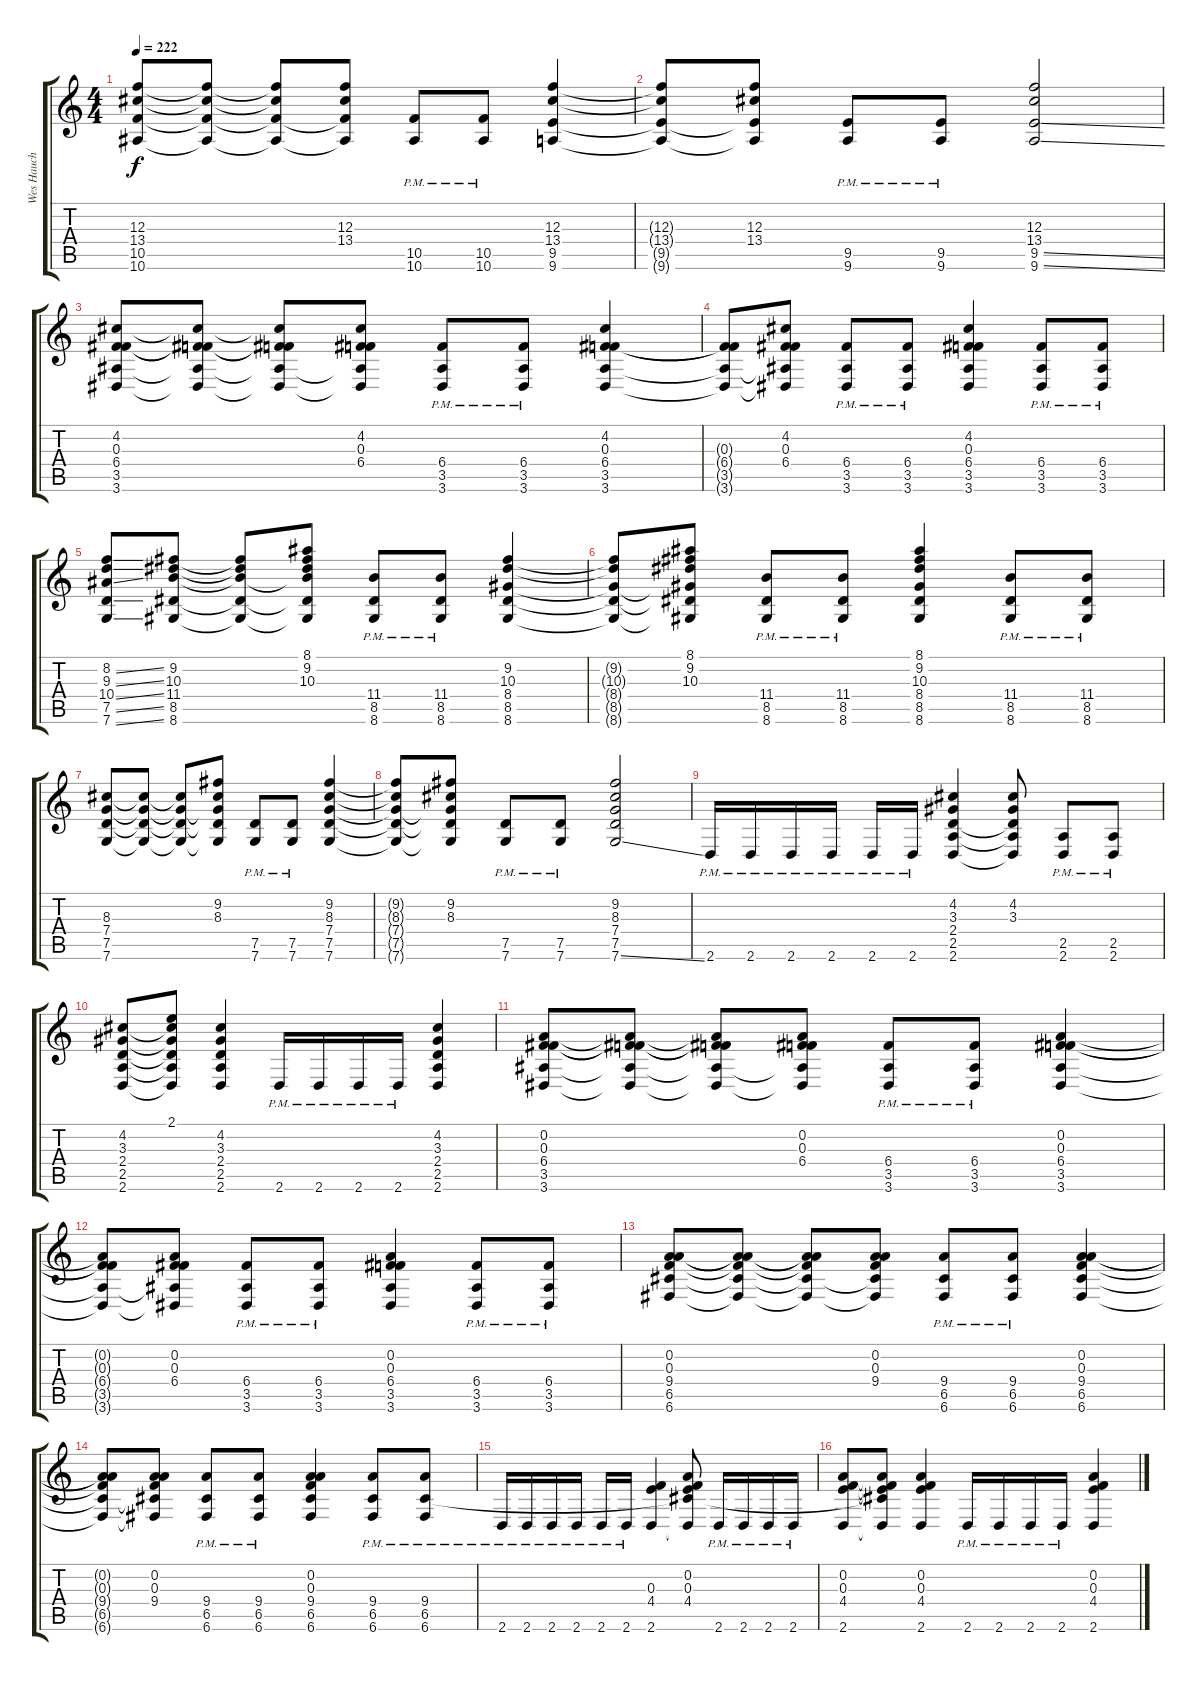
\track ("Wes Hauch" "Wes Hauch") {instrument distortionguitar}
\staff {score tabs}
\tuning (D4 A3 F3 C3 G2 C2) {hide}
\ts (4 4)
\tempo 222
\clef g2
\ks c
(12.3 13.4 10.5 10.6).8{dy f} (12.3{t} 13.4{t} 10.5{t} 10.6{t}).8 (12.3{t} 13.4{t} 10.5{t} 10.6{t}).8 (12.3 13.4 10.5{t} 10.6{t}).8 (10.5{pm} 10.6{pm}).8 (10.5{pm} 10.6{pm}).8 (12.3 13.4 9.5 9.6).4 |
(12.3{t} 13.4{t} 9.5{t} 9.6{t}).8 (12.3 13.4 9.5{t} 9.6{t}).8 (9.5{pm} 9.6{pm}).8 (9.5{pm} 9.6{pm}).8 (12.3 13.4 9.5{ss} 9.6{ss}).2 |
(4.2 0.3 6.4 3.5 3.6).8 (4.2{t} 0.3{t} 6.4{t} 3.5{t} 3.6{t}).8 (4.2{t} 0.3{t} 6.4{t} 3.5{t} 3.6{t}).8 (4.2 0.3 6.4 3.5{t} 3.6{t}).8 (6.4{pm} 3.5{pm} 3.6{pm}).8 (6.4{pm} 3.5{pm} 3.6{pm}).8 (4.2 0.3 6.4 3.5 3.6).4 |
(0.3{t} 6.4{t} 3.5{t} 3.6{t}).8 (4.2 0.3 6.4 3.5{t} 3.6{t}).8 (6.4{pm} 3.5{pm} 3.6{pm}).8 (6.4{pm} 3.5{pm} 3.6{pm}).8 (4.2 0.3 6.4 3.5 3.6).4 (6.4{pm} 3.5{pm} 3.6{pm}).8 (6.4{pm} 3.5{pm} 3.6{pm}).8 |
(8.2{ss} 9.3{ss} 10.4{ss} 7.5{ss} 7.6{ss}).8 (9.2 10.3 11.4 8.5 8.6).8 (9.2{t} 10.3{t} 11.4{t} 8.5{t} 8.6{t}).8 (8.1 9.2 10.3 11.4{t} 8.5{t} 8.6{t}).8 (11.4{pm} 8.5{pm} 8.6{pm}).8 (11.4{pm} 8.5{pm} 8.6{pm}).8 (9.2 10.3 8.4 8.5 8.6).4 |
(9.2{t} 10.3{t} 8.4{t} 8.5{t} 8.6{t}).8 (8.1 9.2 10.3 8.4{t} 8.5{t} 8.6{t}).8 (11.4{pm} 8.5{pm} 8.6{pm}).8 (11.4{pm} 8.5{pm} 8.6{pm}).8 (8.1 9.2 10.3 8.4 8.5 8.6).4 (11.4{pm} 8.5{pm} 8.6{pm}).8 (11.4{pm} 8.5{pm} 8.6{pm}).8 |
(8.3 7.4 7.5 7.6).8 (8.3{t} 7.4{t} 7.5{t} 7.6{t}).8 (8.3{t} 7.4{t} 7.5{t} 7.6{t}).8 (9.2 8.3 7.4{t} 7.5{t} 7.6{t}).8 (7.5{pm} 7.6{pm}).8 (7.5{pm} 7.6{pm}).8 (9.2 8.3 7.4 7.5 7.6).4 |
(9.2{t} 8.3{t} 7.4{t} 7.5{t} 7.6{t}).8 (9.2 8.3 7.4{t} 7.5{t} 7.6{t}).8 (7.5{pm} 7.6{pm}).8 (7.5{pm} 7.6{pm}).8 (9.2 8.3 7.4 7.5 7.6{ss}).2 |
2.6{pm}.16 2.6{pm}.16 2.6{pm}.16 2.6{pm}.16 2.6{pm}.16 2.6{pm}.16 (4.2 3.3 2.4 2.5 2.6).4 (4.2 3.3 2.4{t} 2.5{t} 2.6{t}).8 (2.5{pm} 2.6{pm}).8 (2.5{pm} 2.6{pm}).8 |
(4.2 3.3 2.4 2.5 2.6).8 (2.1 4.2{t} 3.3{t} 2.4{t} 2.5{t} 2.6{t}).8 (4.2 3.3 2.4 2.5 2.6).4 2.6{pm}.16 2.6{pm}.16 2.6{pm}.16 2.6{pm}.16 (4.2 3.3 2.4 2.5 2.6).4 |
(0.2 0.3 6.4 3.5 3.6).8 (0.2{t} 0.3{t} 6.4{t} 3.5{t} 3.6{t}).8 (0.2{t} 0.3{t} 6.4{t} 3.5{t} 3.6{t}).8 (0.2 0.3 6.4 3.5{t} 3.6{t}).8 (6.4{pm} 3.5{pm} 3.6{pm}).8 (6.4{pm} 3.5{pm} 3.6{pm}).8 (0.2 0.3 6.4 3.5 3.6).4 |
(0.2{t} 0.3{t} 6.4{t} 3.5{t} 3.6{t}).8 (0.2 0.3 6.4 3.5{t} 3.6{t}).8 (6.4{pm} 3.5{pm} 3.6{pm}).8 (6.4{pm} 3.5{pm} 3.6{pm}).8 (0.2 0.3 6.4 3.5 3.6).4 (6.4{pm} 3.5{pm} 3.6{pm}).8 (6.4{pm} 3.5{pm} 3.6{pm}).8 |
(0.2 0.3 9.4 6.5 6.6).8 (0.2{t} 0.3{t} 9.4{t} 6.5{t} 6.6{t}).8 (0.2{t} 0.3{t} 9.4{t} 6.5{t} 6.6{t}).8 (0.2 0.3 9.4 6.5{t} 6.6{t}).8 (9.4{pm} 6.5{pm} 6.6{pm}).8 (9.4{pm} 6.5{pm} 6.6{pm}).8 (0.2 0.3 9.4 6.5 6.6).4 |
(0.2{t} 0.3{t} 9.4{t} 6.5{t} 6.6{t}).8 (0.2 0.3 9.4 6.5{t} 6.6{t}).8 (9.4{pm} 6.5{pm} 6.6{pm}).8 (9.4{pm} 6.5{pm} 6.6{pm}).8 (0.2 0.3 9.4 6.5 6.6).4 (9.4{pm} 6.5{pm} 6.6{pm}).8 (9.4{pm} 6.5{pm} 6.6{pm}).8 |
2.6{pm}.16 2.6{pm}.16 2.6{pm}.16 2.6{pm}.16 2.6{pm}.16 2.6{pm}.16 (0.3 4.4 2.6).4 (0.2 0.3 4.4 6.5{t} 2.6{t}).8 2.6{pm}.16 2.6{pm}.16 2.6{pm}.16 2.6{pm}.16 |
(0.2 0.3 4.4 2.6).8 (0.2{t} 0.3{t} 4.4{t} 6.5{t} 2.6{t}).8 (0.2 0.3 4.4 2.6).4 2.6{pm}.16 2.6{pm}.16 2.6{pm}.16 2.6{pm}.16 (0.2 0.3 4.4 2.6).4
